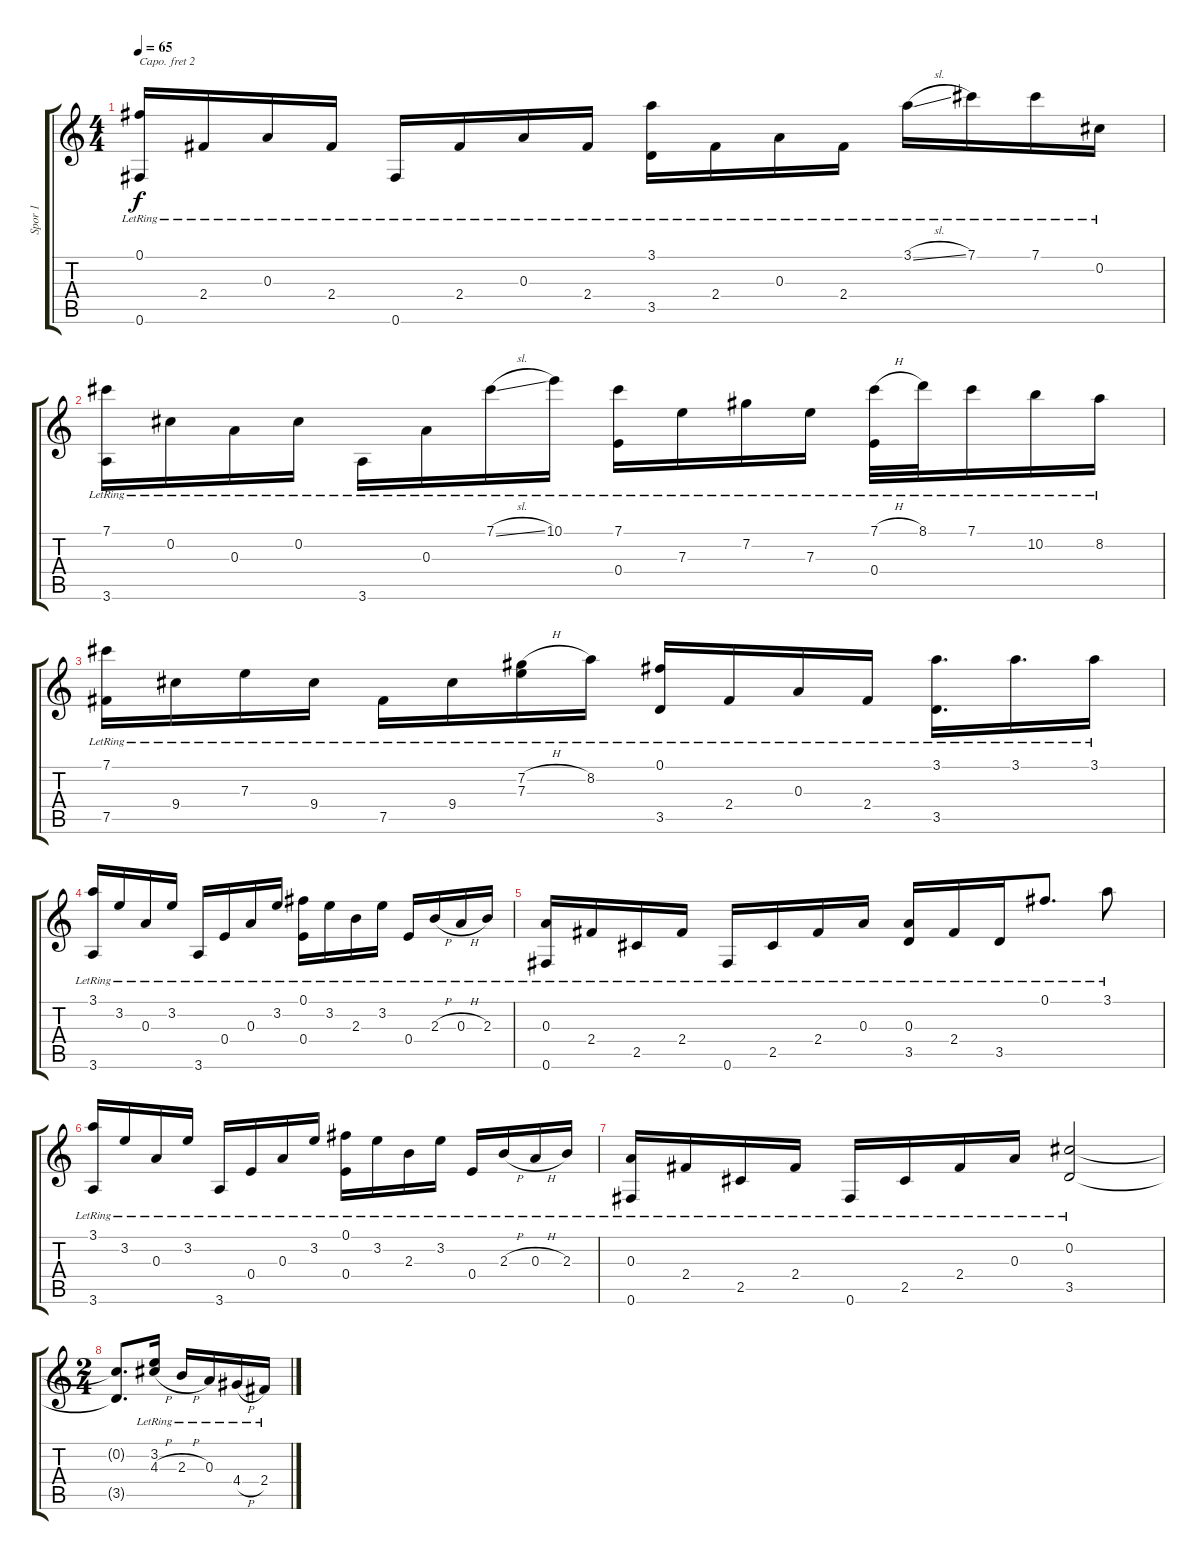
\track ("Spor 1" "Spor 1") {instrument acousticguitarnylon}
\staff {score tabs}
\capo 2
\tuning (E4 B3 G3 D3 A2 E2) {hide}
\ts (4 4)
\tempo 65
\clef g2
\ks c
(0.1{lr} 0.6{lr}).16{dy f} 2.4{lr}.16 0.3{lr}.16 2.4{lr}.16 0.6{lr}.16 2.4{lr}.16 0.3{lr}.16 2.4{lr}.16 (3.1{lr} 3.5{lr}).16 2.4{lr}.16 0.3{lr}.16 2.4{lr}.16 3.1{sl lr}.16 7.1{lr}.16 7.1{lr}.16 0.2{lr}.16 |
(7.1{lr} 3.6{lr}).16 0.2{lr}.16 0.3{lr}.16 0.2{lr}.16 3.6{lr}.16 0.3{lr}.16 7.1{sl lr}.16 10.1{lr}.16 (7.1{lr} 0.4{lr}).16 7.3{lr}.16 7.2{lr}.16 7.3{lr}.16 (7.1{h lr} 0.4{lr}).32 8.1{lr}.32 7.1{lr}.16 10.2{lr}.16 8.2{lr}.16 |
(7.1{lr} 7.5{lr}).16 9.4{lr}.16 7.3{lr}.16 9.4{lr}.16 7.5{lr}.16 9.4{lr}.16 (7.2{h lr} 7.3{lr}).16 8.2{lr}.16 (0.1{lr} 3.5{lr}).16 2.4{lr}.16 0.3{lr}.16 2.4{lr}.16 (3.1{lr} 3.5{lr}).16{d} 3.1{lr}.16{d} 3.1{lr}.16 |
(3.1{lr} 3.6{lr}).16 3.2{lr}.16 0.3{lr}.16 3.2{lr}.16 3.6{lr}.16 0.4{lr}.16 0.3{lr}.16 3.2{lr}.16 (0.1{lr} 0.4{lr}).16 3.2{lr}.16 2.3{lr}.16 3.2{lr}.16 0.4{lr}.16 2.3{h lr}.16 0.3{h lr}.16 2.3{lr}.16 |
(0.3{lr} 0.6{lr}).16 2.4{lr}.16 2.5{lr}.16 2.4{lr}.16 0.6{lr}.16 2.5{lr}.16 2.4{lr}.16 0.3{lr}.16 (0.3{lr} 3.5{lr}).16 2.4{lr}.16 3.5{lr}.16 0.1{lr}.8{d} 3.1{lr}.8 |
(3.1{lr} 3.6{lr}).16 3.2{lr}.16 0.3{lr}.16 3.2{lr}.16 3.6{lr}.16 0.4{lr}.16 0.3{lr}.16 3.2{lr}.16 (0.1{lr} 0.4{lr}).16 3.2{lr}.16 2.3{lr}.16 3.2{lr}.16 0.4{lr}.16 2.3{h lr}.16 0.3{h lr}.16 2.3{lr}.16 |
(0.3{lr} 0.6{lr}).16 2.4{lr}.16 2.5{lr}.16 2.4{lr}.16 0.6{lr}.16 2.5{lr}.16 2.4{lr}.16 0.3{lr}.16 (0.2{lr} 3.5{lr}).2 |
\ts (2 4)
(0.2{t} 3.5{t}).8{d} (3.2{lr} 4.3{h lr}).16 2.3{h lr}.16 0.3{lr}.16 4.4{h lr}.16 2.4{lr}.16
